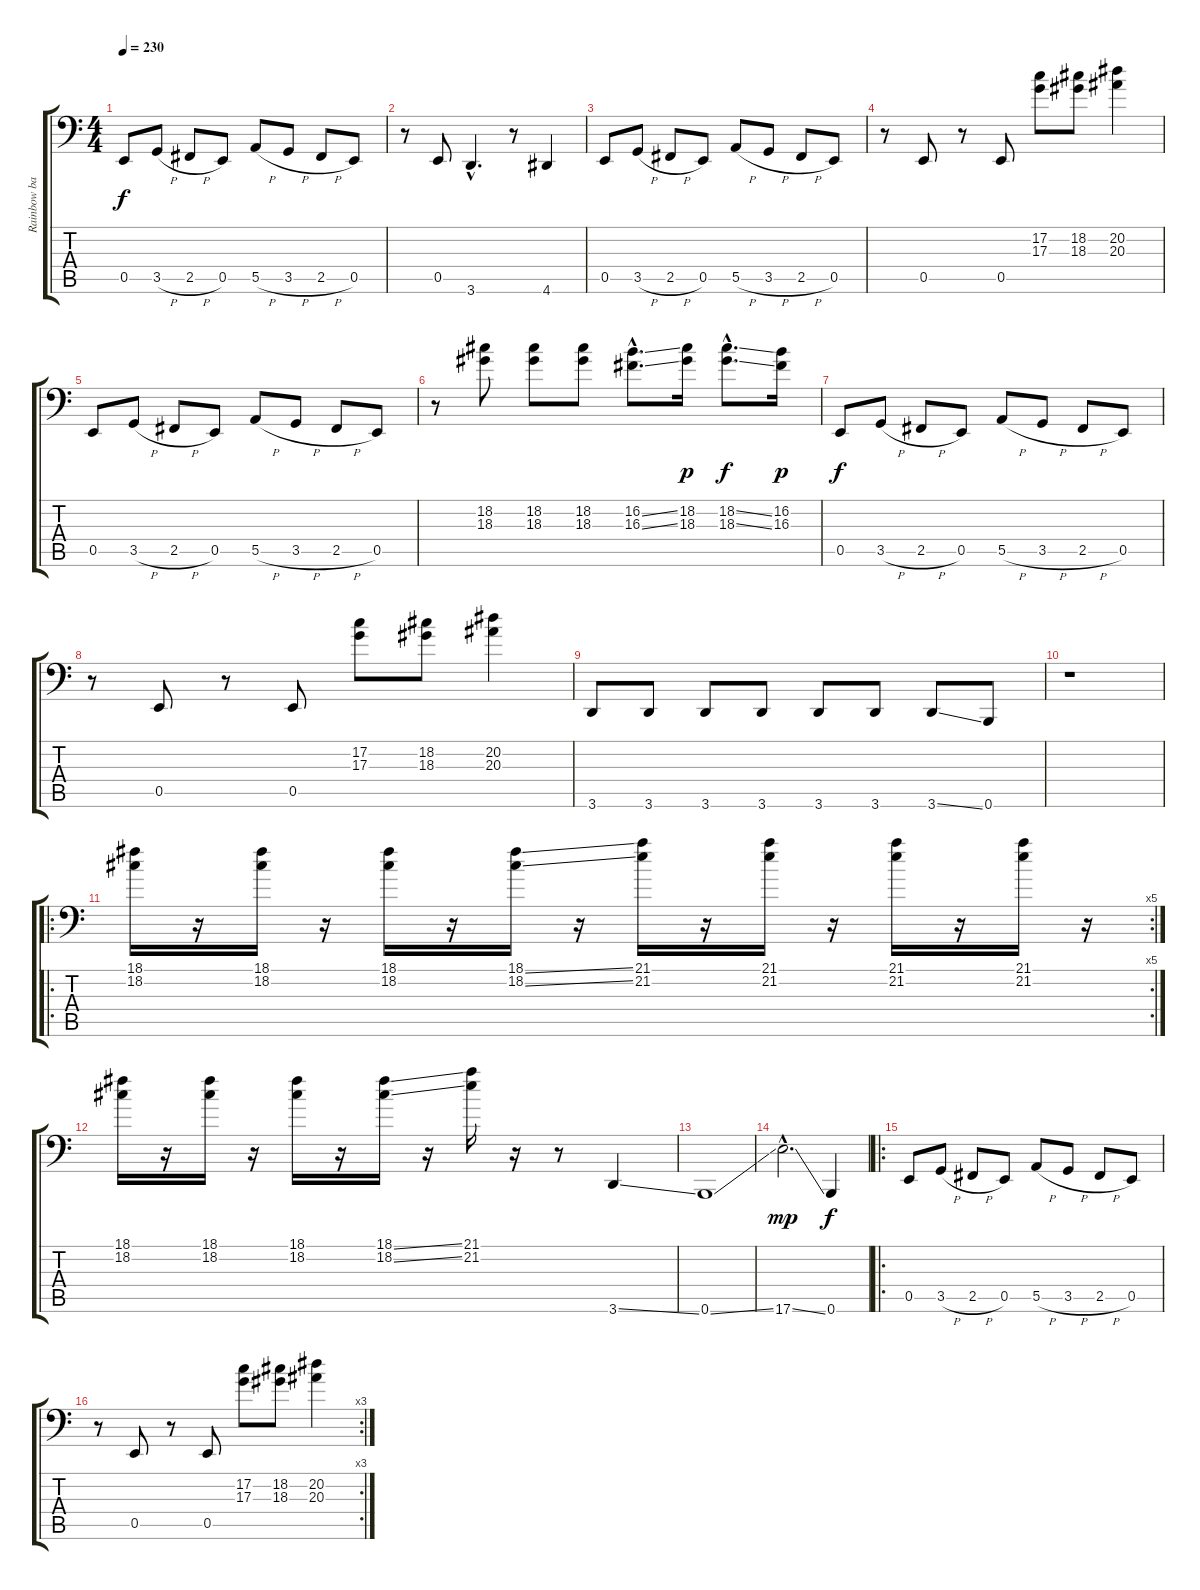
\track ("Rainbow bass : Les Claypool" "Rainbow ba") {instrument fretlessbass}
\staff {score tabs}
\tuning (C3 G2 D2 A1 E1 B0) {hide}
\ts (4 4)
\tempo 230
\clef f4
\ks c
0.5.8{dy f instrument slapbass1} 3.5{h}.8 2.5{h}.8 0.5.8 5.5{h}.8 3.5{h}.8 2.5{h}.8 0.5.8 |
r.8 0.5.8 3.6{hac}.4{d} r.8 4.6.4 |
0.5.8{instrument slapbass1} 3.5{h}.8 2.5{h}.8 0.5.8 5.5{h}.8 3.5{h}.8 2.5{h}.8 0.5.8 |
r.8 0.5.8 r.8 0.5.8 (17.2 17.3).8{instrument fretlessbass} (18.2 18.3).8 (20.2 20.3).4 |
0.5.8{instrument slapbass1} 3.5{h}.8 2.5{h}.8 0.5.8 5.5{h}.8 3.5{h}.8 2.5{h}.8 0.5.8 |
r.8 (18.2 18.3).8{instrument fretlessbass} (18.2 18.3).8 (18.2 18.3).8 (16.2{ss hac} 16.3{ss hac}).8{d} (18.2 18.3).16{dy p} (18.2{ss hac} 18.3{ss hac}).8{d dy f} (16.2 16.3).16{dy p} |
0.5.8{dy f instrument slapbass1} 3.5{h}.8 2.5{h}.8 0.5.8 5.5{h}.8 3.5{h}.8 2.5{h}.8 0.5.8 |
r.8 0.5.8 r.8 0.5.8 (17.2 17.3).8{instrument fretlessbass} (18.2 18.3).8 (20.2 20.3).4 |
3.6.8{instrument slapbass1} 3.6.8 3.6.8 3.6.8 3.6.8 3.6.8 3.6{ss}.8 0.6.8 |
r.1{instrument fretlessbass} |
\ro
\rc 5
(18.1 18.2).16 r.16 (18.1 18.2).16 r.16 (18.1 18.2).16 r.16 (18.1{ss} 18.2{ss}).16 r.16 (21.1 21.2).16 r.16 (21.1 21.2).16 r.16 (21.1 21.2).16 r.16 (21.1 21.2).16 r.16 |
(18.1 18.2).16 r.16 (18.1 18.2).16 r.16 (18.1 18.2).16 r.16 (18.1{ss} 18.2{ss}).16 r.16 (21.1 21.2).16 r.16 r.8 3.6{ss}.4 |
0.6{ss}.1 |
17.6{ss hac}.2{d dy mp} 0.6.4{dy f} |
\ro
0.5.8{instrument slapbass1} 3.5{h}.8 2.5{h}.8 0.5.8 5.5{h}.8 3.5{h}.8 2.5{h}.8 0.5.8 |
\rc 3
r.8 0.5.8 r.8 0.5.8 (17.2 17.3).8{instrument fretlessbass} (18.2 18.3).8 (20.2 20.3).4
